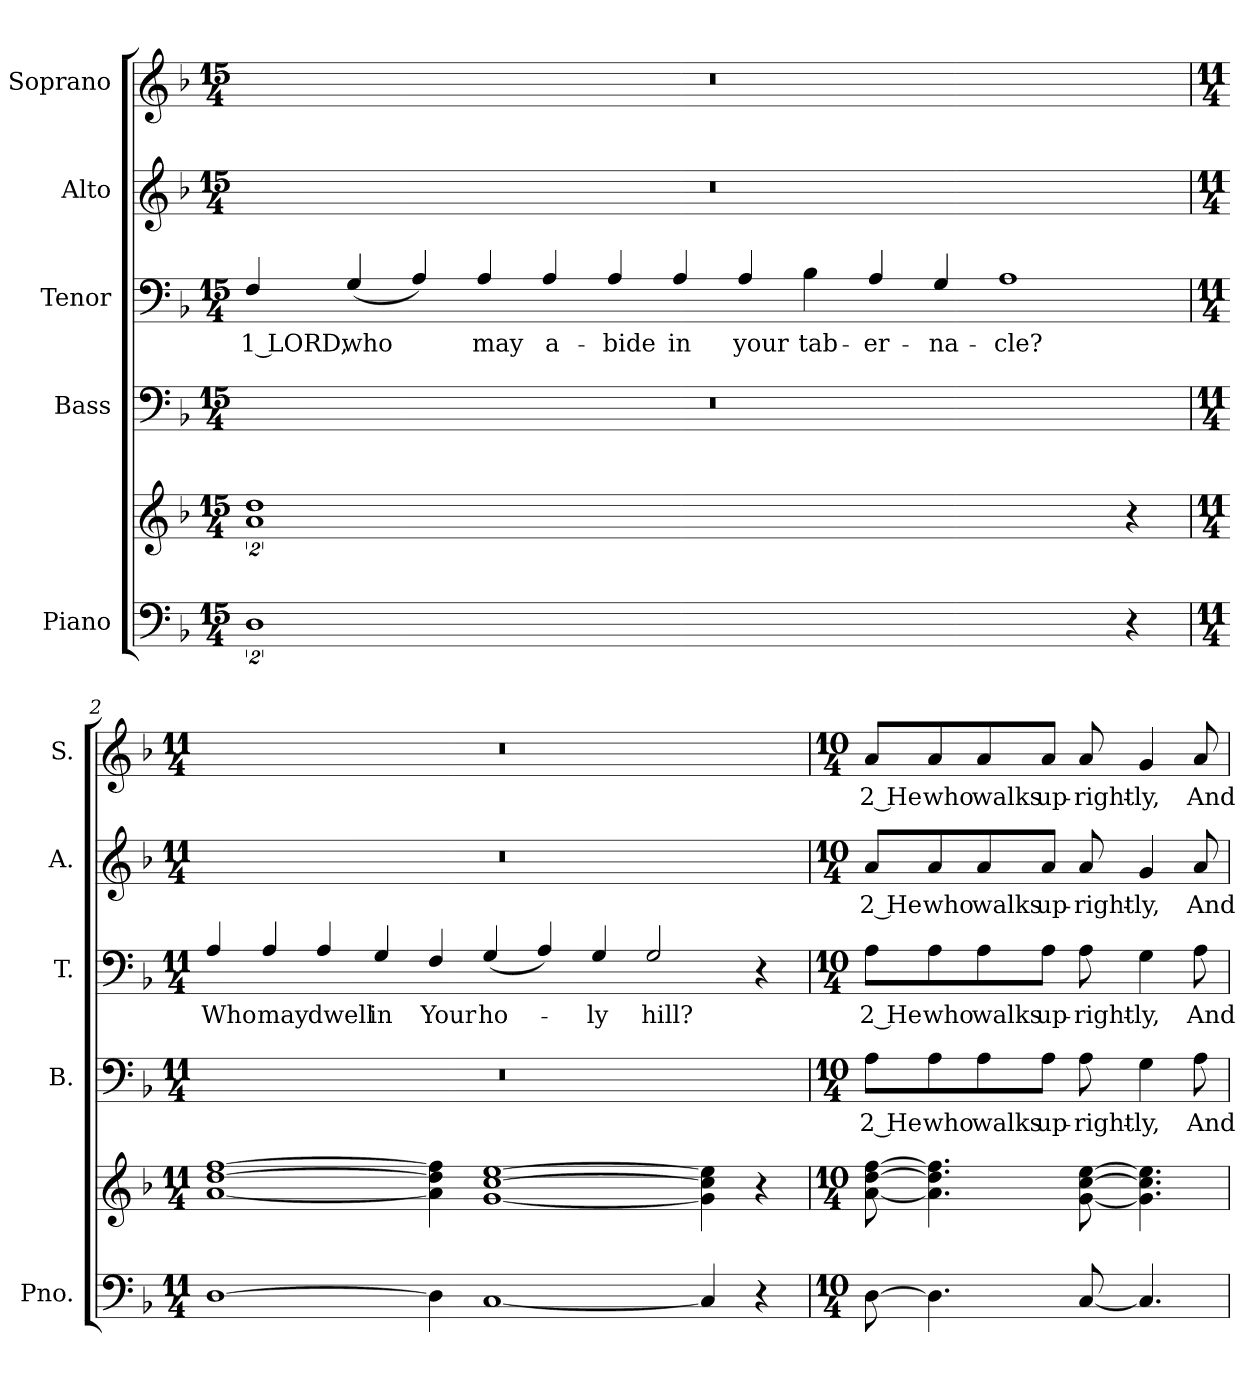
**kern	**kern	**kern	**text	**kern	**text	**kern	**text	**kern	**text
*part5	*part5	*part4	*part4	*part3	*part3	*part2	*part2	*part1	*part1
*staff6	*staff5	*staff4	*staff4	*staff3	*staff3	*staff2	*staff2	*staff1	*staff1
*I"Piano	*	*I"Bass	*	*I"Tenor	*	*I"Alto	*	*I"Soprano	*
*I'Pno.	*	*I'B.	*	*I'T.	*	*I'A.	*	*I'S.	*
!!LO:PB:g=z
*clefF4	*clefG2	*clefF4	*	*clefF4	*	*clefG2	*	*clefG2	*
*k[b-]	*k[b-]	*k[b-]	*	*k[b-]	*	*k[b-]	*	*k[b-]	*
*d:	*d:	*d:	*	*d:	*	*d:	*	*d:	*
*M15/4	*M15/4	*M15/4	*	*M15/4	*	*M15/4	*	*M15/4	*
*MM160	*MM160	*MM160	*	*MM160	*	*MM160	*	*MM160	*
=1	=1	=1	=1	=1	=1	=1	=1	=1	=1
!	!	!LO:N:vis=1	!	!	!	!	!	!	!
!	!	!	!	!	!LO:LY:b:color=#000000	!LO:N:vis=1	!	!LO:N:vis=1	!
2%7Di	2%7ai 2%7ddi	4%15r	.	4Fi/	1 LORD,	4%15r	.	4%15r	.
!	!	!	!	!	!LO:LY:b:color=#000000	!	!	!	!
.	.	.	.	(4Gi/	who	.	.	.	.
.	.	.	.	4Ai/)	.	.	.	.	.
!	!	!	!	!	!LO:LY:b:color=#000000	!	!	!	!
.	.	.	.	4Ai/	may	.	.	.	.
!	!	!	!	!	!LO:LY:b:color=#000000	!	!	!	!
.	.	.	.	4Ai/	a-	.	.	.	.
!	!	!	!	!	!LO:LY:b:color=#000000	!	!	!	!
.	.	.	.	4Ai/	-bide	.	.	.	.
!	!	!	!	!	!LO:LY:b:color=#000000	!	!	!	!
.	.	.	.	4Ai/	in	.	.	.	.
!	!	!	!	!	!LO:LY:b:color=#000000	!	!	!	!
.	.	.	.	4Ai/	your	.	.	.	.
!	!	!	!	!	!LO:LY:b:color=#000000	!	!	!	!
.	.	.	.	4B-i\	tab-	.	.	.	.
!	!	!	!	!	!LO:LY:b:color=#000000	!	!	!	!
.	.	.	.	4Ai/	-er-	.	.	.	.
!	!	!	!	!	!LO:LY:b:color=#000000	!	!	!	!
.	.	.	.	4Gi/	-na-	.	.	.	.
!	!	!	!	!	!LO:LY:b:color=#000000	!	!	!	!
.	.	.	.	1Ai	-cle?	.	.	.	.
4r	4r	.	.	.	.	.	.	.	.
!!LO:PB:g=z
=2	=2	=2	=2	=2	=2	=2	=2	=2	=2
*M11/4	*M11/4	*M11/4	*	*M11/4	*	*M11/4	*	*M11/4	*
!	!	!LO:N:vis=1	!	!	!	!	!	!	!
!	!	!	!	!	!LO:LY:b:color=#000000	!LO:N:vis=1	!	!LO:N:vis=1	!
[>1Di	[<1ai [>1ddi [>1ffi	4%11r	.	4Ai/	Who	4%11r	.	4%11r	.
!	!	!	!	!	!LO:LY:b:color=#000000	!	!	!	!
.	.	.	.	4Ai/	may	.	.	.	.
!	!	!	!	!	!LO:LY:b:color=#000000	!	!	!	!
.	.	.	.	4Ai/	dwell	.	.	.	.
!	!	!	!	!	!LO:LY:b:color=#000000	!	!	!	!
.	.	.	.	4Gi/	in	.	.	.	.
!	!	!	!	!	!LO:LY:b:color=#000000	!	!	!	!
4Di\]	4ai\] 4ddi] 4ffi]	.	.	4Fi/	Your	.	.	.	.
!	!	!	!	!	!LO:LY:b:color=#000000	!	!	!	!
[<1Ci	[<1gi [>1cci [>1eei	.	.	(4Gi/	ho-	.	.	.	.
.	.	.	.	4Ai/)	.	.	.	.	.
!	!	!	!	!	!LO:LY:b:color=#000000	!	!	!	!
.	.	.	.	4Gi/	-ly	.	.	.	.
!	!	!	!	!	!LO:LY:b:color=#000000	!	!	!	!
.	.	.	.	2Gi/	hill?	.	.	.	.
4Ci/]	4gi\] 4cci] 4eei]	.	.	.	.	.	.	.	.
4r	4r	.	.	4r	.	.	.	.	.
!!LO:PB:g=z
=3	=3	=3	=3	=3	=3	=3	=3	=3	=3
*M10/4	*M10/4	*M10/4	*	*M10/4	*	*M10/4	*	*M10/4	*
!	!	!	!LO:LY:b:color=#000000	!	!	!	!	!	!
!	!	!	!	!	!LO:LY:b:color=#000000	!	!	!	!
!	!	!	!	!	!	!	!LO:LY:b:color=#000000	!	!
*	*	*	*	*	*	*	*	*MM100	*
!	!	!	!	!	!	!	!	!	!LO:LY:b:color=#000000
[>8Di\	[<8ai\ [>8ddi [>8ffi	8Ai\L	2 He	8Ai\L	2 He	8ai/L	2 He	8ai/L	2 He
!	!	!	!LO:LY:b:color=#000000	!	!	!	!	!	!
!	!	!	!	!	!LO:LY:b:color=#000000	!	!	!	!
!	!	!	!	!	!	!	!LO:LY:b:color=#000000	!	!
!	!	!	!	!	!	!	!	!	!LO:LY:b:color=#000000
4.Di\]	4.ai\] 4.ddi] 4.ffi]	8Ai\	who	8Ai\	who	8ai/	who	8ai/	who
!	!	!	!LO:LY:b:color=#000000	!	!	!	!	!	!
!	!	!	!	!	!LO:LY:b:color=#000000	!	!	!	!
!	!	!	!	!	!	!	!LO:LY:b:color=#000000	!	!
!	!	!	!	!	!	!	!	!	!LO:LY:b:color=#000000
.	.	8Ai\	walks	8Ai\	walks	8ai/	walks	8ai/	walks
!	!	!	!LO:LY:b:color=#000000	!	!	!	!	!	!
!	!	!	!	!	!LO:LY:b:color=#000000	!	!	!	!
!	!	!	!	!	!	!	!LO:LY:b:color=#000000	!	!
!	!	!	!	!	!	!	!	!	!LO:LY:b:color=#000000
.	.	8Ai\J	up-	8Ai\J	up-	8ai/J	up-	8ai/J	up-
!	!	!	!LO:LY:b:color=#000000	!	!	!	!	!	!
!	!	!	!	!	!LO:LY:b:color=#000000	!	!	!	!
!	!	!	!	!	!	!	!LO:LY:b:color=#000000	!	!
!	!	!	!	!	!	!	!	!	!LO:LY:b:color=#000000
[<8Ci/	[<8gi\ [>8cci [>8eei	8Ai\	-right-	8Ai\	-right-	8ai/	-right-	8ai/	-right-
!	!	!	!LO:LY:b:color=#000000	!	!	!	!	!	!
!	!	!	!	!	!LO:LY:b:color=#000000	!	!	!	!
!	!	!	!	!	!	!	!LO:LY:b:color=#000000	!	!
!	!	!	!	!	!	!	!	!	!LO:LY:b:color=#000000
4.Ci/]	4.gi\] 4.cci] 4.eei]	4Gi\	-ly,	4Gi\	-ly,	4gi/	-ly,	4gi/	-ly,
!	!	!	!LO:LY:b:color=#000000	!	!	!	!	!	!
!	!	!	!	!	!LO:LY:b:color=#000000	!	!	!	!
!	!	!	!	!	!	!	!LO:LY:b:color=#000000	!	!
!	!	!	!	!	!	!	!	!	!LO:LY:b:color=#000000
.	.	8Ai\	And	8Ai\	And	8ai/	And	8ai/	And
=	=	=	=	=	=	=	=	=	=
*-	*-	*-	*-	*-	*-	*-	*-	*-	*-
